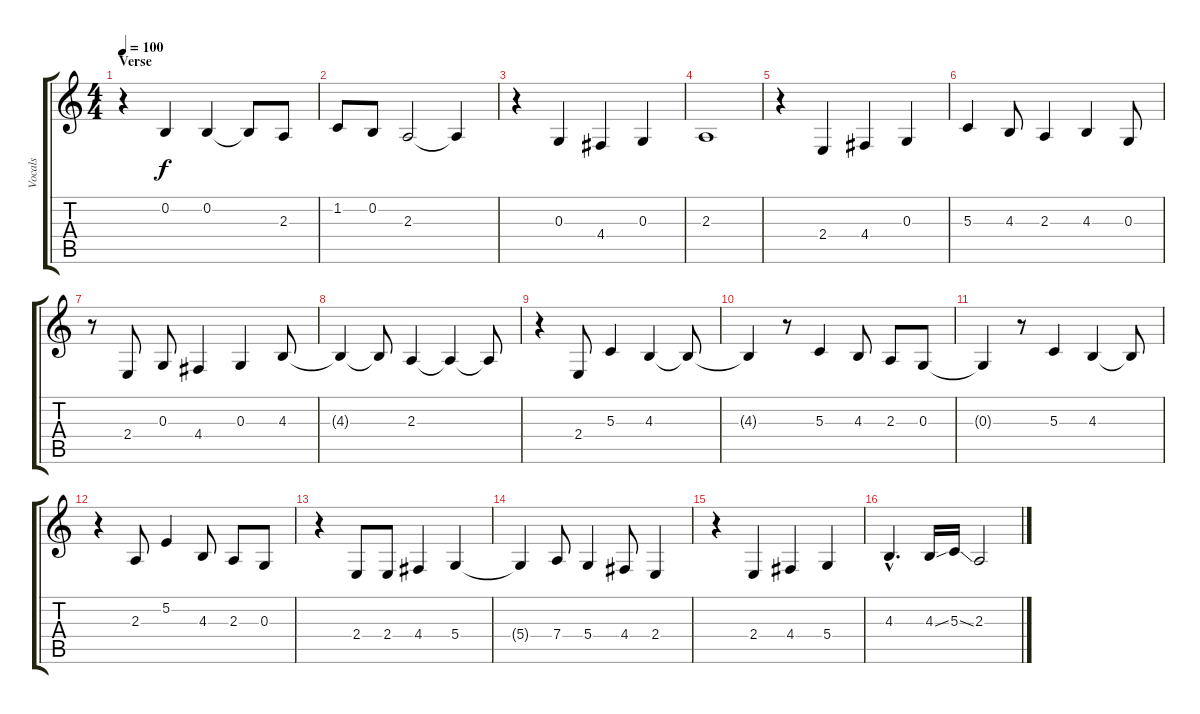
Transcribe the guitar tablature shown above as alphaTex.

\track ("Vocals" "Vocals") {instrument lead6voice}
\staff {score tabs}
\tuning (E4 B3 G3 D3 A2 E2) {hide}
\ts (4 4)
\section ("" "Verse")
\tempo 100
\clef g2
\ks c
r.4{dy f} 0.2.4 0.2.4 0.2{t}.8 2.3.8 |
1.2.8 0.2.8 2.3.2 2.3{t}.4 |
r.4 0.3.4 4.4.4 0.3.4 |
2.3.1 |
r.4 2.4.4 4.4.4 0.3.4 |
5.3.4 4.3.8 2.3.4 4.3.4 0.3.8 |
r.8 2.4.8 0.3.8 4.4.4 0.3.4 4.3.8 |
4.3{t}.4 4.3{t}.8 2.3.4 2.3{t}.4 2.3{t}.8 |
r.4 2.4.8 5.3.4 4.3.4 4.3{t}.8 |
4.3{t}.4 r.8 5.3.4 4.3.8 2.3.8 0.3.8 |
0.3{t}.4 r.8 5.3.4 4.3.4 4.3{t}.8 |
r.4 2.3.8 5.2.4 4.3.8 2.3.8 0.3.8 |
r.4 2.4.8 2.4.8 4.4.4 5.4.4 |
5.4{t}.4 7.4.8 5.4.4 4.4.8 2.4.4 |
r.4 2.4.4 4.4.4 5.4.4 |
4.3{hac}.4{d} 4.3{ss}.16 5.3{ss}.16 2.3.2
